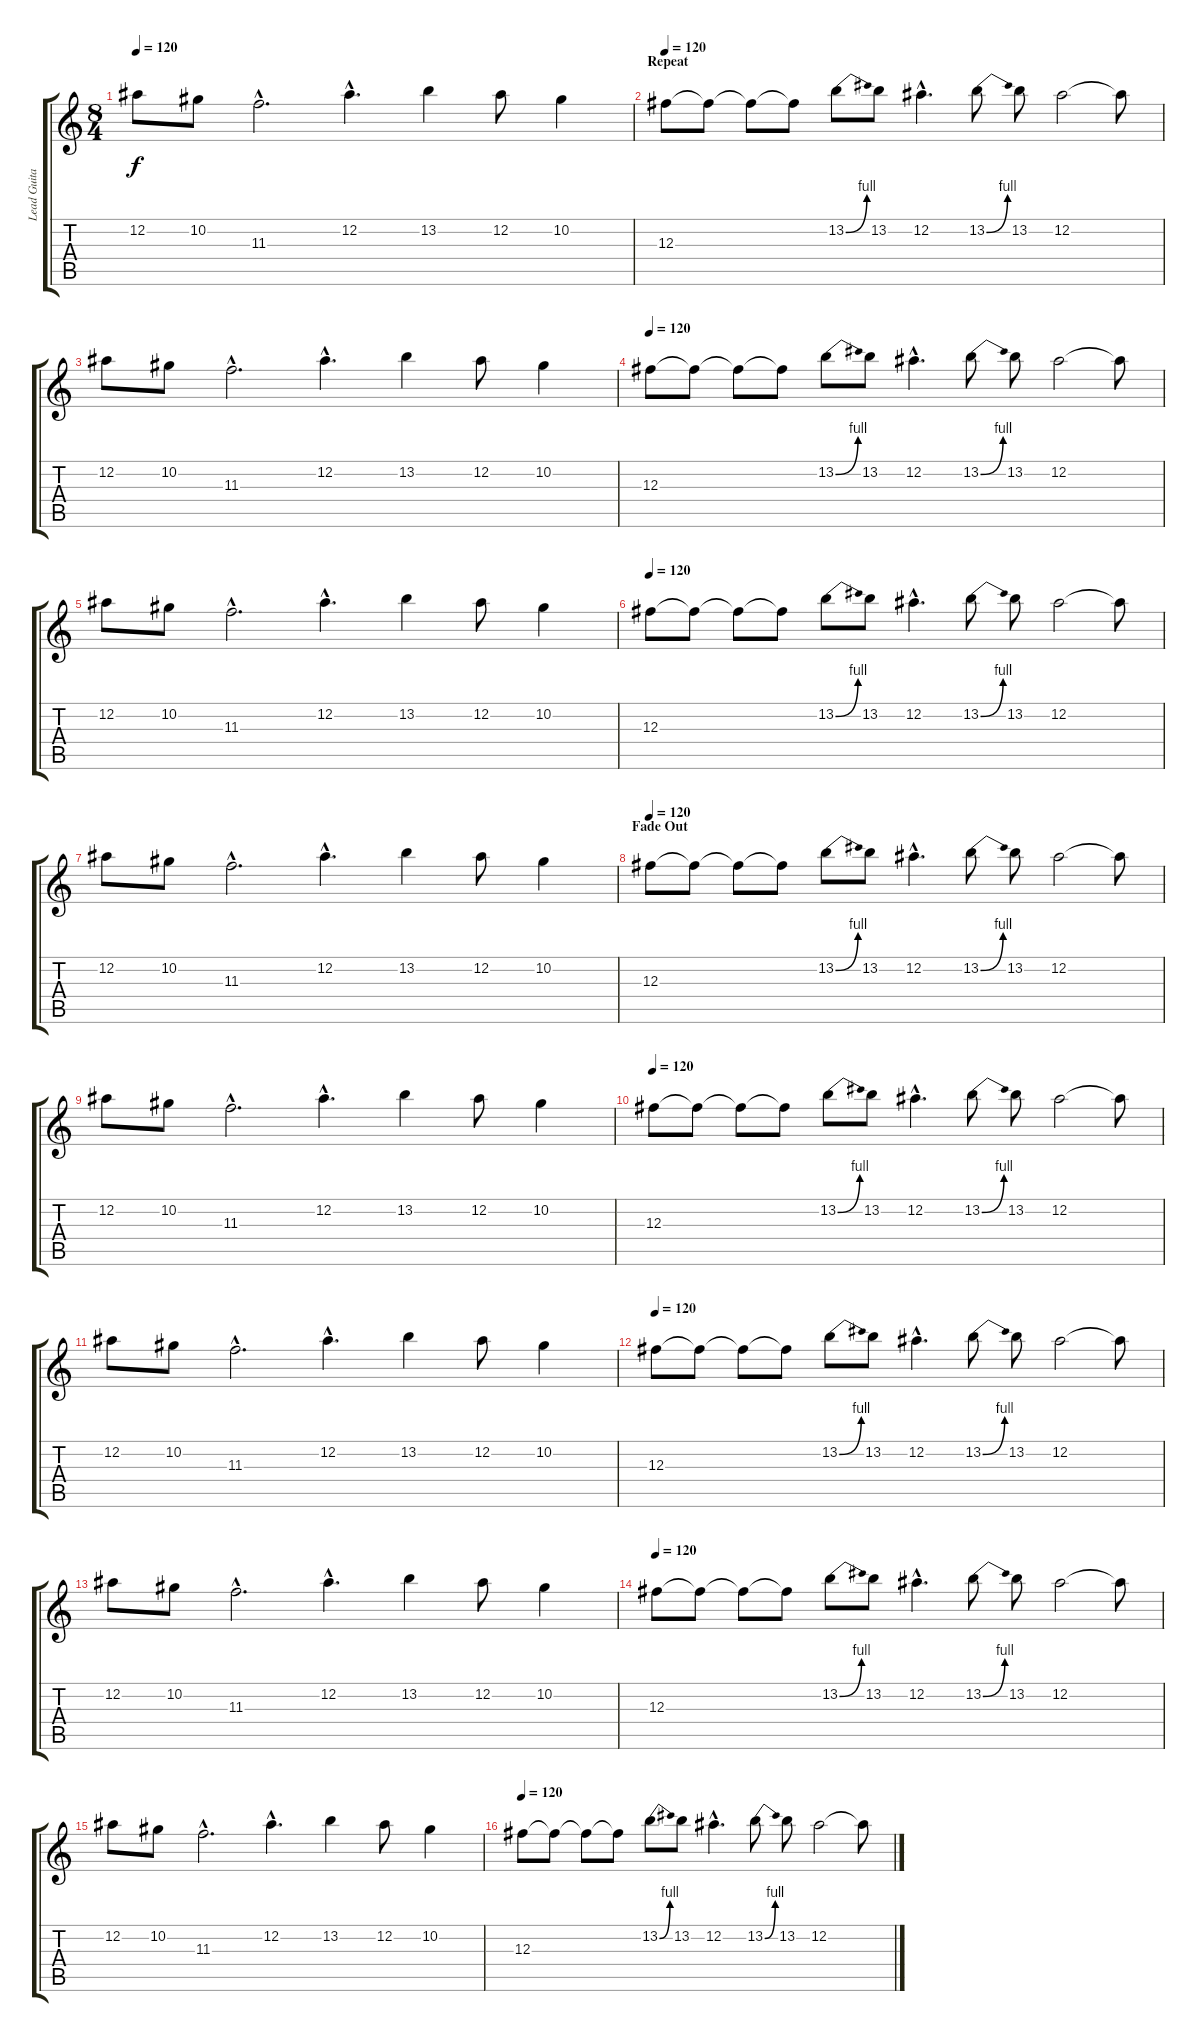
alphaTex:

\track ("Lead Guitar" "Lead Guita") {instrument overdrivenguitar}
\staff {score tabs}
\tuning (Eb4 Bb3 Gb3 Db3 Ab2 Eb2) {hide}
\ts (8 4)
\tempo 120
\clef g2
\ks c
12.2.8{dy f} 10.2.8 11.3{hac}.2{d} 12.2{hac}.4{d} 13.2.4 12.2.8 10.2.4 |
\section ("" "Repeat")
\tempo 120
12.3.8 12.3{t}.8 12.3{t}.8 12.3{t}.8 13.2{be (bend 0 0 60 4)}.8 13.2.8 12.2{hac}.4{d} 13.2{be (bend 0 0 60 4)}.8 13.2.8 12.2.2 12.2{t}.8 |
12.2.8 10.2.8 11.3{hac}.2{d} 12.2{hac}.4{d} 13.2.4 12.2.8 10.2.4 |
\tempo 120
12.3.8 12.3{t}.8 12.3{t}.8 12.3{t}.8 13.2{be (bend 0 0 60 4)}.8 13.2.8 12.2{hac}.4{d} 13.2{be (bend 0 0 60 4)}.8 13.2.8 12.2.2 12.2{t}.8 |
12.2.8 10.2.8 11.3{hac}.2{d} 12.2{hac}.4{d} 13.2.4 12.2.8 10.2.4 |
\tempo 120
12.3.8 12.3{t}.8 12.3{t}.8 12.3{t}.8 13.2{be (bend 0 0 60 4)}.8 13.2.8 12.2{hac}.4{d} 13.2{be (bend 0 0 60 4)}.8 13.2.8 12.2.2 12.2{t}.8 |
12.2.8 10.2.8 11.3{hac}.2{d} 12.2{hac}.4{d} 13.2.4 12.2.8 10.2.4 |
\section ("" "Fade Out")
\tempo 120
12.3.8 12.3{t}.8 12.3{t}.8 12.3{t}.8 13.2{be (bend 0 0 60 4)}.8 13.2.8 12.2{hac}.4{d} 13.2{be (bend 0 0 60 4)}.8 13.2.8 12.2.2 12.2{t}.8 |
12.2.8 10.2.8 11.3{hac}.2{d} 12.2{hac}.4{d} 13.2.4 12.2.8 10.2.4 |
\tempo 120
12.3.8 12.3{t}.8 12.3{t}.8 12.3{t}.8 13.2{be (bend 0 0 60 4)}.8 13.2.8 12.2{hac}.4{d} 13.2{be (bend 0 0 60 4)}.8 13.2.8 12.2.2 12.2{t}.8 |
12.2.8 10.2.8 11.3{hac}.2{d} 12.2{hac}.4{d} 13.2.4 12.2.8 10.2.4 |
\tempo 120
12.3.8 12.3{t}.8 12.3{t}.8 12.3{t}.8 13.2{be (bend 0 0 60 4)}.8 13.2.8 12.2{hac}.4{d} 13.2{be (bend 0 0 60 4)}.8 13.2.8 12.2.2 12.2{t}.8 |
12.2.8 10.2.8 11.3{hac}.2{d} 12.2{hac}.4{d} 13.2.4 12.2.8 10.2.4 |
\tempo 120
12.3.8 12.3{t}.8 12.3{t}.8 12.3{t}.8 13.2{be (bend 0 0 60 4)}.8 13.2.8 12.2{hac}.4{d} 13.2{be (bend 0 0 60 4)}.8 13.2.8 12.2.2 12.2{t}.8 |
12.2.8 10.2.8 11.3{hac}.2{d} 12.2{hac}.4{d} 13.2.4 12.2.8 10.2.4 |
\tempo 120
12.3.8 12.3{t}.8 12.3{t}.8 12.3{t}.8 13.2{be (bend 0 0 60 4)}.8 13.2.8 12.2{hac}.4{d} 13.2{be (bend 0 0 60 4)}.8 13.2.8 12.2.2 12.2{t}.8
